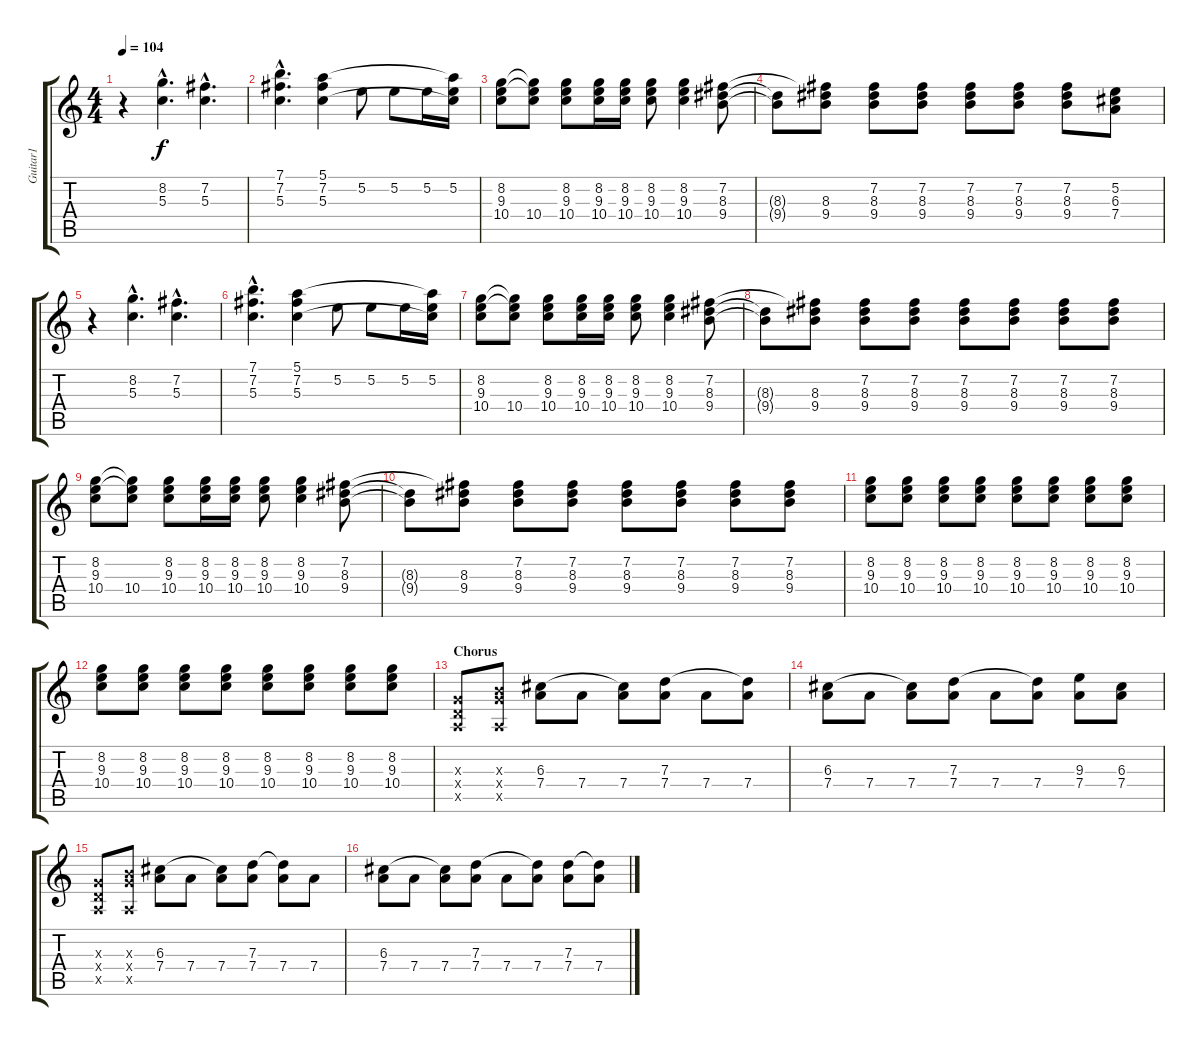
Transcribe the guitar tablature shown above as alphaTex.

\track ("Guitar1" "Guitar1") {instrument electricguitarclean}
\staff {score tabs}
\tuning (E4 B3 G3 D3 A2 E2) {hide}
\ts (4 4)
\tempo 104
\clef g2
\ks c
r.4{dy f} (8.2{hac} 5.3{hac}).4{d} (7.2{hac} 5.3{hac}).4{d} |
(7.1{hac} 7.2{hac} 5.3{hac}).4{d} (5.1 7.2 5.3).4 5.2.8 5.2.8 5.2.16 (5.1{t} 5.2 5.3{t}).16 |
(8.2 9.3 10.4).8 (8.2{t} 9.3{t} 10.4).8 (8.2 9.3 10.4).8 (8.2 9.3 10.4).16 (8.2 9.3 10.4).16 (8.2 9.3 10.4).8 (8.2 9.3 10.4).4 (7.2 8.3 9.4).8 |
(8.3{t} 9.4{t}).8 (7.2{t} 8.3 9.4).8 (7.2 8.3 9.4).8 (7.2 8.3 9.4).8 (7.2 8.3 9.4).8 (7.2 8.3 9.4).8 (7.2 8.3 9.4).8 (5.2 6.3 7.4).8 |
r.4 (8.2{hac} 5.3{hac}).4{d} (7.2{hac} 5.3{hac}).4{d} |
(7.1{hac} 7.2{hac} 5.3{hac}).4{d} (5.1 7.2 5.3).4 5.2.8 5.2.8 5.2.16 (5.1{t} 5.2 5.3{t}).16 |
(8.2 9.3 10.4).8 (8.2{t} 9.3{t} 10.4).8 (8.2 9.3 10.4).8 (8.2 9.3 10.4).16 (8.2 9.3 10.4).16 (8.2 9.3 10.4).8 (8.2 9.3 10.4).4 (7.2 8.3 9.4).8 |
(8.3{t} 9.4{t}).8 (7.2{t} 8.3 9.4).8 (7.2 8.3 9.4).8 (7.2 8.3 9.4).8 (7.2 8.3 9.4).8 (7.2 8.3 9.4).8 (7.2 8.3 9.4).8 (7.2 8.3 9.4).8 |
(8.2 9.3 10.4).8 (8.2{t} 9.3{t} 10.4).8 (8.2 9.3 10.4).8 (8.2 9.3 10.4).16 (8.2 9.3 10.4).16 (8.2 9.3 10.4).8 (8.2 9.3 10.4).4 (7.2 8.3 9.4).8 |
(8.3{t} 9.4{t}).8 (7.2{t} 8.3 9.4).8 (7.2 8.3 9.4).8 (7.2 8.3 9.4).8 (7.2 8.3 9.4).8 (7.2 8.3 9.4).8 (7.2 8.3 9.4).8 (7.2 8.3 9.4).8 |
(8.2 9.3 10.4).8 (8.2 9.3 10.4).8 (8.2 9.3 10.4).8 (8.2 9.3 10.4).8 (8.2 9.3 10.4).8 (8.2 9.3 10.4).8 (8.2 9.3 10.4).8 (8.2 9.3 10.4).8 |
(8.2 9.3 10.4).8 (8.2 9.3 10.4).8 (8.2 9.3 10.4).8 (8.2 9.3 10.4).8 (8.2 9.3 10.4).8 (8.2 9.3 10.4).8 (8.2 9.3 10.4).8 (8.2 9.3 10.4).8 |
\section ("" "Chorus")
(0.3{x} 0.4{x} 0.5{x}).8 (0.3{x} 9.4{x} 0.5{x}).8 (6.3 7.4).8 7.4.8 (6.3{t} 7.4).8 (7.3 7.4).8 7.4.8 (7.3{t} 7.4).8 |
(6.3 7.4).8 7.4.8 (6.3{t} 7.4).8 (7.3 7.4).8 7.4.8 (7.3{t} 7.4).8 (9.3 7.4).8 (6.3 7.4).8 |
(0.3{x} 0.4{x} 0.5{x}).8 (0.3{x} 9.4{x} 0.5{x}).8 (6.3 7.4).8 7.4.8 (6.3{t} 7.4).8 (7.3 7.4).8 (7.3{t} 7.4).8 7.4.8 |
(6.3 7.4).8 7.4.8 (6.3{t} 7.4).8 (7.3 7.4).8 7.4.8 (7.3{t} 7.4).8 (7.3 7.4).8 (7.3{t} 7.4).8
